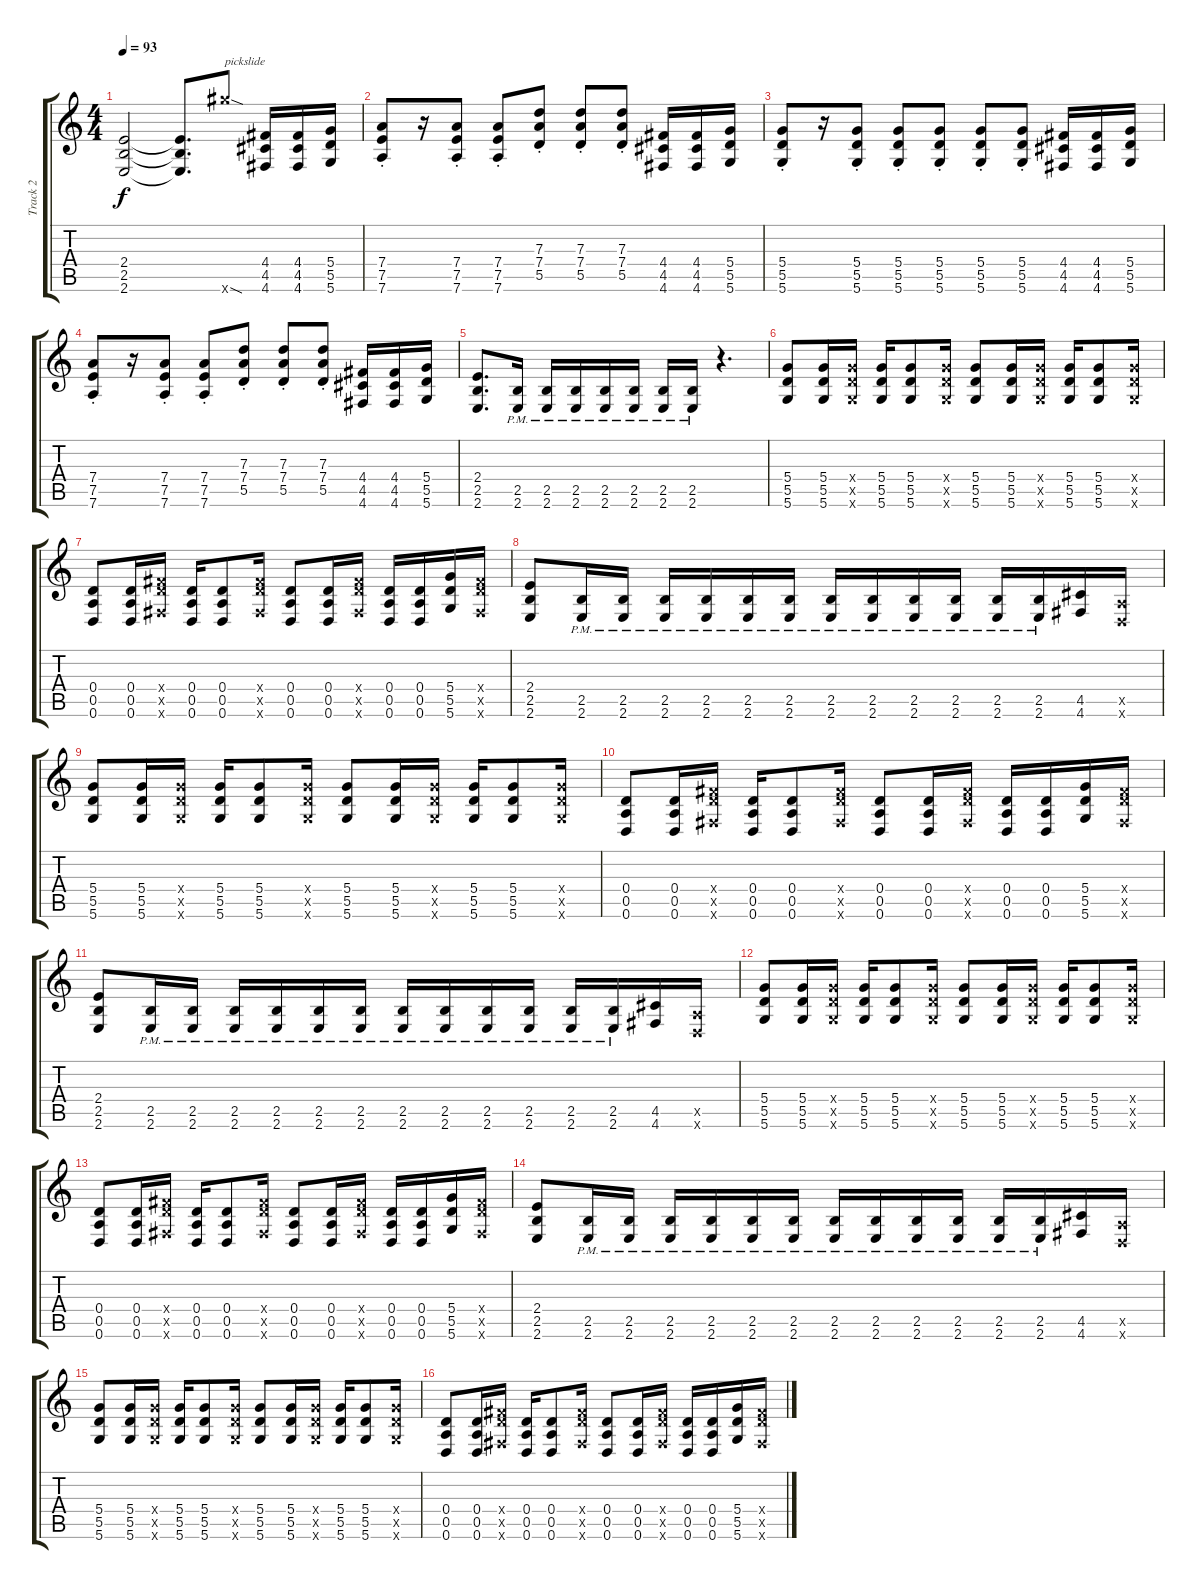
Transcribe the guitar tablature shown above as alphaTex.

\track ("Track 2" "Track 2") {instrument distortionguitar}
\staff {score tabs}
\tuning (E4 B3 G3 D3 A2 D2) {hide}
\ts (4 4)
\tempo 93
\clef g2
\ks c
(2.4 2.5 2.6).2{dy f} (2.4{t} 2.5{t} 2.6{t}).8{d} 30.6{sod x}.8{txt "pickslide"} (4.4 4.5 4.6).16 (4.4 4.5 4.6).16 (5.4 5.5 5.6).16 |
(7.4{st} 7.5{st} 7.6{st}).8 r.16 (7.4{st} 7.5{st} 7.6{st}).8 (7.4{st} 7.5{st} 7.6{st}).8 (7.3{st} 7.4{st} 5.5{st}).8 (7.3{st} 7.4{st} 5.5{st}).8 (7.3{st} 7.4{st} 5.5{st}).8 (4.4 4.5 4.6).16 (4.4 4.5 4.6).16 (5.4 5.5 5.6).16 |
(5.4{st} 5.5{st} 5.6{st}).8 r.16 (5.4{st} 5.5{st} 5.6{st}).8 (5.4{st} 5.5{st} 5.6{st}).8 (5.4{st} 5.5{st} 5.6{st}).8 (5.4{st} 5.5{st} 5.6{st}).8 (5.4{st} 5.5{st} 5.6{st}).8 (4.4 4.5 4.6).16 (4.4 4.5 4.6).16 (5.4 5.5 5.6).16 |
(7.4{st} 7.5{st} 7.6{st}).8 r.16 (7.4{st} 7.5{st} 7.6{st}).8 (7.4{st} 7.5{st} 7.6{st}).8 (7.3{st} 7.4{st} 5.5{st}).8 (7.3{st} 7.4{st} 5.5{st}).8 (7.3{st} 7.4{st} 5.5{st}).8 (4.4 4.5 4.6).16 (4.4 4.5 4.6).16 (5.4 5.5 5.6).16 |
(2.4 2.5 2.6).8{d} (2.5{pm} 2.6{pm}).16 (2.5{pm} 2.6{pm}).16 (2.5{pm} 2.6{pm}).16 (2.5{pm} 2.6{pm}).16 (2.5{pm} 2.6{pm}).16 (2.5{pm} 2.6{pm}).16 (2.5{pm} 2.6{pm}).16 r.4{d} |
(5.4 5.5 5.6).8 (5.4 5.5 5.6).16 (5.4{x} 5.5{x} 5.6{x}).16 (5.4 5.5 5.6).16 (5.4 5.5 5.6).8 (5.4{x} 5.5{x} 5.6{x}).16 (5.4 5.5 5.6).8 (5.4 5.5 5.6).16 (5.4{x} 5.5{x} 5.6{x}).16 (5.4 5.5 5.6).16 (5.4 5.5 5.6).8 (5.4{x} 5.5{x} 5.6{x}).16 |
(0.4 0.5 0.6).8 (0.4 0.5 0.6).16 (4.4{x} 5.5{x} 4.6{x}).16 (0.4 0.5 0.6).16 (0.4 0.5 0.6).8 (4.4{x} 5.5{x} 4.6{x}).16 (0.4 0.5 0.6).8 (0.4 0.5 0.6).16 (4.4{x} 5.5{x} 4.6{x}).16 (0.4 0.5 0.6).16 (0.4 0.5 0.6).16 (5.4 5.5 5.6).16 (4.4{x} 5.5{x} 4.6{x}).16 |
(2.4 2.5 2.6).8 (2.5{pm} 2.6{pm}).16 (2.5{pm} 2.6{pm}).16 (2.5{pm} 2.6{pm}).16 (2.5{pm} 2.6{pm}).16 (2.5{pm} 2.6{pm}).16 (2.5{pm} 2.6{pm}).16 (2.5{pm} 2.6{pm}).16 (2.5{pm} 2.6{pm}).16 (2.5{pm} 2.6{pm}).16 (2.5{pm} 2.6{pm}).16 (2.5{pm} 2.6{pm}).16 (2.5{pm} 2.6{pm}).16 (4.5 4.6).16 (0.5{x} 0.6{x}).16 |
(5.4 5.5 5.6).8 (5.4 5.5 5.6).16 (5.4{x} 5.5{x} 5.6{x}).16 (5.4 5.5 5.6).16 (5.4 5.5 5.6).8 (5.4{x} 5.5{x} 5.6{x}).16 (5.4 5.5 5.6).8 (5.4 5.5 5.6).16 (5.4{x} 5.5{x} 5.6{x}).16 (5.4 5.5 5.6).16 (5.4 5.5 5.6).8 (5.4{x} 5.5{x} 5.6{x}).16 |
(0.4 0.5 0.6).8 (0.4 0.5 0.6).16 (4.4{x} 5.5{x} 4.6{x}).16 (0.4 0.5 0.6).16 (0.4 0.5 0.6).8 (4.4{x} 5.5{x} 4.6{x}).16 (0.4 0.5 0.6).8 (0.4 0.5 0.6).16 (4.4{x} 5.5{x} 4.6{x}).16 (0.4 0.5 0.6).16 (0.4 0.5 0.6).16 (5.4 5.5 5.6).16 (4.4{x} 5.5{x} 4.6{x}).16 |
(2.4 2.5 2.6).8 (2.5{pm} 2.6{pm}).16 (2.5{pm} 2.6{pm}).16 (2.5{pm} 2.6{pm}).16 (2.5{pm} 2.6{pm}).16 (2.5{pm} 2.6{pm}).16 (2.5{pm} 2.6{pm}).16 (2.5{pm} 2.6{pm}).16 (2.5{pm} 2.6{pm}).16 (2.5{pm} 2.6{pm}).16 (2.5{pm} 2.6{pm}).16 (2.5{pm} 2.6{pm}).16 (2.5{pm} 2.6{pm}).16 (4.5 4.6).16 (0.5{x} 0.6{x}).16 |
(5.4 5.5 5.6).8 (5.4 5.5 5.6).16 (5.4{x} 5.5{x} 5.6{x}).16 (5.4 5.5 5.6).16 (5.4 5.5 5.6).8 (5.4{x} 5.5{x} 5.6{x}).16 (5.4 5.5 5.6).8 (5.4 5.5 5.6).16 (5.4{x} 5.5{x} 5.6{x}).16 (5.4 5.5 5.6).16 (5.4 5.5 5.6).8 (5.4{x} 5.5{x} 5.6{x}).16 |
(0.4 0.5 0.6).8 (0.4 0.5 0.6).16 (4.4{x} 5.5{x} 4.6{x}).16 (0.4 0.5 0.6).16 (0.4 0.5 0.6).8 (4.4{x} 5.5{x} 4.6{x}).16 (0.4 0.5 0.6).8 (0.4 0.5 0.6).16 (4.4{x} 5.5{x} 4.6{x}).16 (0.4 0.5 0.6).16 (0.4 0.5 0.6).16 (5.4 5.5 5.6).16 (4.4{x} 5.5{x} 4.6{x}).16 |
(2.4 2.5 2.6).8 (2.5{pm} 2.6{pm}).16 (2.5{pm} 2.6{pm}).16 (2.5{pm} 2.6{pm}).16 (2.5{pm} 2.6{pm}).16 (2.5{pm} 2.6{pm}).16 (2.5{pm} 2.6{pm}).16 (2.5{pm} 2.6{pm}).16 (2.5{pm} 2.6{pm}).16 (2.5{pm} 2.6{pm}).16 (2.5{pm} 2.6{pm}).16 (2.5{pm} 2.6{pm}).16 (2.5{pm} 2.6{pm}).16 (4.5 4.6).16 (0.5{x} 0.6{x}).16 |
(5.4 5.5 5.6).8 (5.4 5.5 5.6).16 (5.4{x} 5.5{x} 5.6{x}).16 (5.4 5.5 5.6).16 (5.4 5.5 5.6).8 (5.4{x} 5.5{x} 5.6{x}).16 (5.4 5.5 5.6).8 (5.4 5.5 5.6).16 (5.4{x} 5.5{x} 5.6{x}).16 (5.4 5.5 5.6).16 (5.4 5.5 5.6).8 (5.4{x} 5.5{x} 5.6{x}).16 |
(0.4 0.5 0.6).8 (0.4 0.5 0.6).16 (4.4{x} 5.5{x} 4.6{x}).16 (0.4 0.5 0.6).16 (0.4 0.5 0.6).8 (4.4{x} 5.5{x} 4.6{x}).16 (0.4 0.5 0.6).8 (0.4 0.5 0.6).16 (4.4{x} 5.5{x} 4.6{x}).16 (0.4 0.5 0.6).16 (0.4 0.5 0.6).16 (5.4 5.5 5.6).16 (4.4{x} 5.5{x} 4.6{x}).16
